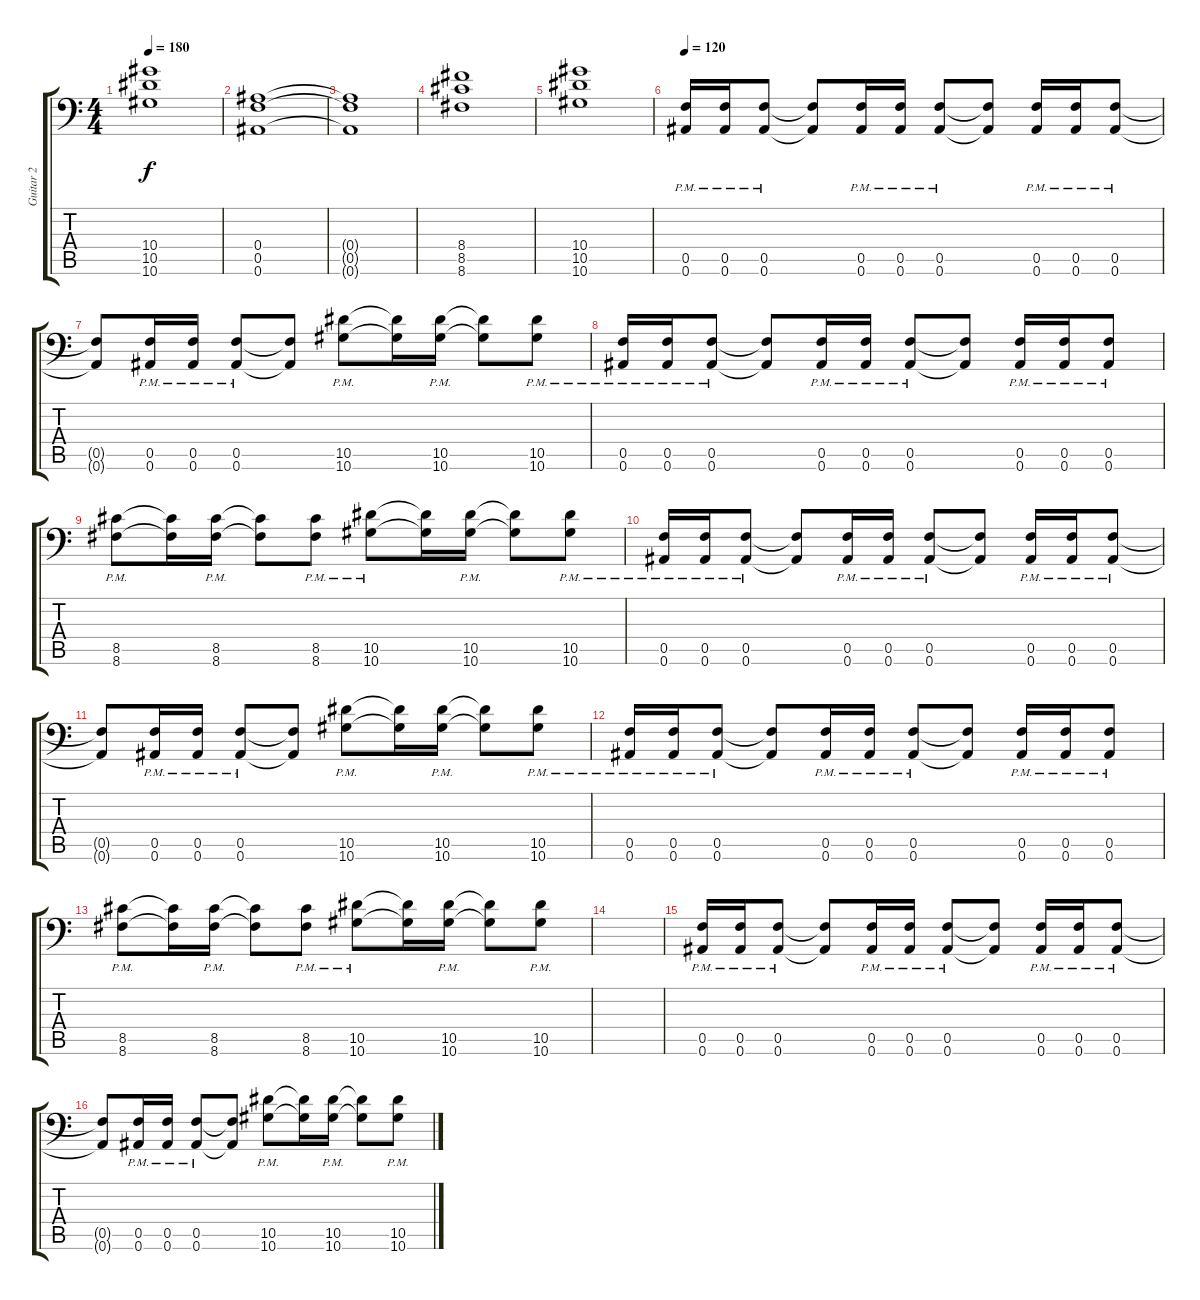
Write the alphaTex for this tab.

\track ("Guitar 2" "Guitar 2") {instrument distortionguitar}
\staff {score tabs}
\tuning (C4 G3 Eb3 Bb2 F2 Bb1) {hide}
\ts (4 4)
\tempo 180
\clef f4
\ks c
(10.4 10.5 10.6).1{dy f} |
(0.4 0.5 0.6).1 |
(0.4{t} 0.5{t} 0.6{t}).1 |
(8.4 8.5 8.6).1 |
(10.4 10.5 10.6).1 |
\tempo 120
(0.5{pm} 0.6{pm}).16 (0.5{pm} 0.6{pm}).16 (0.5{pm} 0.6{pm}).8 (0.5{t} 0.6{t}).8 (0.5{pm} 0.6{pm}).16 (0.5{pm} 0.6{pm}).16 (0.5{pm} 0.6{pm}).8 (0.5{t} 0.6{t}).8 (0.5{pm} 0.6{pm}).16 (0.5{pm} 0.6{pm}).16 (0.5{pm} 0.6{pm}).8 |
(0.5{t} 0.6{t}).8 (0.5{pm} 0.6{pm}).16 (0.5{pm} 0.6{pm}).16 (0.5{pm} 0.6{pm}).8 (0.5{t} 0.6{t}).8 (10.5{pm} 10.6{pm}).8 (10.5{t} 10.6{t}).16 (10.5{pm} 10.6{pm}).16 (10.5{t} 10.6{t}).8 (10.5{pm} 10.6{pm}).8 |
(0.5{pm} 0.6{pm}).16 (0.5{pm} 0.6{pm}).16 (0.5{pm} 0.6{pm}).8 (0.5{t} 0.6{t}).8 (0.5{pm} 0.6{pm}).16 (0.5{pm} 0.6{pm}).16 (0.5{pm} 0.6{pm}).8 (0.5{t} 0.6{t}).8 (0.5{pm} 0.6{pm}).16 (0.5{pm} 0.6{pm}).16 (0.5{pm} 0.6{pm}).8 |
(8.5{pm} 8.6{pm}).8 (8.5{t} 8.6{t}).16 (8.5{pm} 8.6{pm}).16 (8.5{t} 8.6{t}).8 (8.5{pm} 8.6{pm}).8 (10.5{pm} 10.6{pm}).8 (10.5{t} 10.6{t}).16 (10.5{pm} 10.6{pm}).16 (10.5{t} 10.6{t}).8 (10.5{pm} 10.6{pm}).8 |
(0.5{pm} 0.6{pm}).16 (0.5{pm} 0.6{pm}).16 (0.5{pm} 0.6{pm}).8 (0.5{t} 0.6{t}).8 (0.5{pm} 0.6{pm}).16 (0.5{pm} 0.6{pm}).16 (0.5{pm} 0.6{pm}).8 (0.5{t} 0.6{t}).8 (0.5{pm} 0.6{pm}).16 (0.5{pm} 0.6{pm}).16 (0.5{pm} 0.6{pm}).8 |
(0.5{t} 0.6{t}).8 (0.5{pm} 0.6{pm}).16 (0.5{pm} 0.6{pm}).16 (0.5{pm} 0.6{pm}).8 (0.5{t} 0.6{t}).8 (10.5{pm} 10.6{pm}).8 (10.5{t} 10.6{t}).16 (10.5{pm} 10.6{pm}).16 (10.5{t} 10.6{t}).8 (10.5{pm} 10.6{pm}).8 |
(0.5{pm} 0.6{pm}).16 (0.5{pm} 0.6{pm}).16 (0.5{pm} 0.6{pm}).8 (0.5{t} 0.6{t}).8 (0.5{pm} 0.6{pm}).16 (0.5{pm} 0.6{pm}).16 (0.5{pm} 0.6{pm}).8 (0.5{t} 0.6{t}).8 (0.5{pm} 0.6{pm}).16 (0.5{pm} 0.6{pm}).16 (0.5{pm} 0.6{pm}).8 |
(8.5{pm} 8.6{pm}).8 (8.5{t} 8.6{t}).16 (8.5{pm} 8.6{pm}).16 (8.5{t} 8.6{t}).8 (8.5{pm} 8.6{pm}).8 (10.5{pm} 10.6{pm}).8 (10.5{t} 10.6{t}).16 (10.5{pm} 10.6{pm}).16 (10.5{t} 10.6{t}).8 (10.5{pm} 10.6{pm}).8 |
|
(0.5{pm} 0.6{pm}).16 (0.5{pm} 0.6{pm}).16 (0.5{pm} 0.6{pm}).8 (0.5{t} 0.6{t}).8 (0.5{pm} 0.6{pm}).16 (0.5{pm} 0.6{pm}).16 (0.5{pm} 0.6{pm}).8 (0.5{t} 0.6{t}).8 (0.5{pm} 0.6{pm}).16 (0.5{pm} 0.6{pm}).16 (0.5{pm} 0.6{pm}).8 |
(0.5{t} 0.6{t}).8 (0.5{pm} 0.6{pm}).16 (0.5{pm} 0.6{pm}).16 (0.5{pm} 0.6{pm}).8 (0.5{t} 0.6{t}).8 (10.5{pm} 10.6{pm}).8 (10.5{t} 10.6{t}).16 (10.5{pm} 10.6{pm}).16 (10.5{t} 10.6{t}).8 (10.5{pm} 10.6{pm}).8
